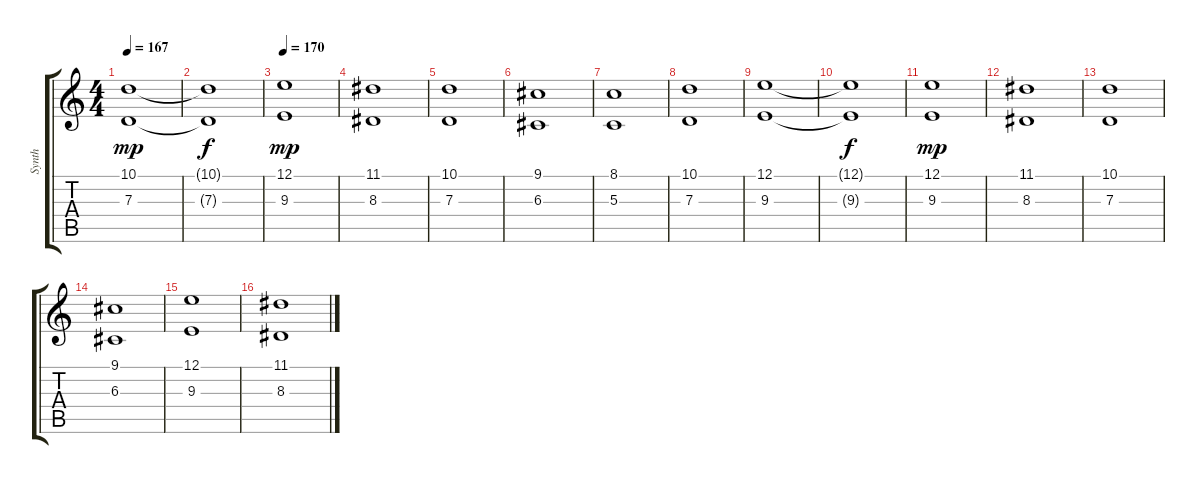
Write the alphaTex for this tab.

\track ("Synth" "Synth") {instrument stringensemble1}
\staff {score tabs}
\tuning (E4 B3 G3 D3 A2 E2) {hide}
\ts (4 4)
\tempo 167
\clef g2
\ks c
(10.1 7.3).1{dy mp} |
(10.1{t} 7.3{t}).1{dy f} |
\tempo 170
(12.1 9.3).1{dy mp} |
(11.1 8.3).1 |
(10.1 7.3).1 |
(9.1 6.3).1 |
(8.1 5.3).1 |
(10.1 7.3).1 |
(12.1 9.3).1 |
(12.1{t} 9.3{t}).1{dy f} |
(12.1 9.3).1{dy mp} |
(11.1 8.3).1 |
(10.1 7.3).1 |
(9.1 6.3).1 |
(12.1 9.3).1 |
(11.1 8.3).1
